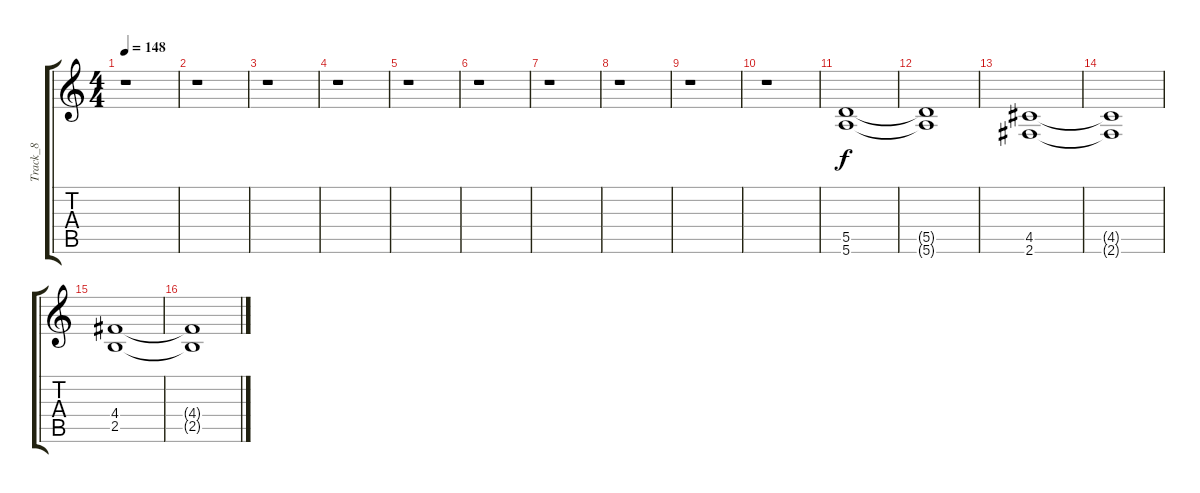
\track ("Track_8" "Track_8") {instrument distortionguitar}
\staff {score tabs}
\tuning (E4 B3 G3 D3 A2 E2) {hide}
\ts (4 4)
\tempo 148
\clef g2
\ks c
r.1{dy f} |
r.1 |
r.1 |
r.1 |
r.1 |
r.1 |
r.1 |
r.1 |
r.1 |
r.1 |
(5.5 5.6).1 |
(5.5{t} 5.6{t}).1 |
(4.5 2.6).1 |
(4.5{t} 2.6{t}).1 |
(4.4 2.5).1 |
(4.4{t} 2.5{t}).1
